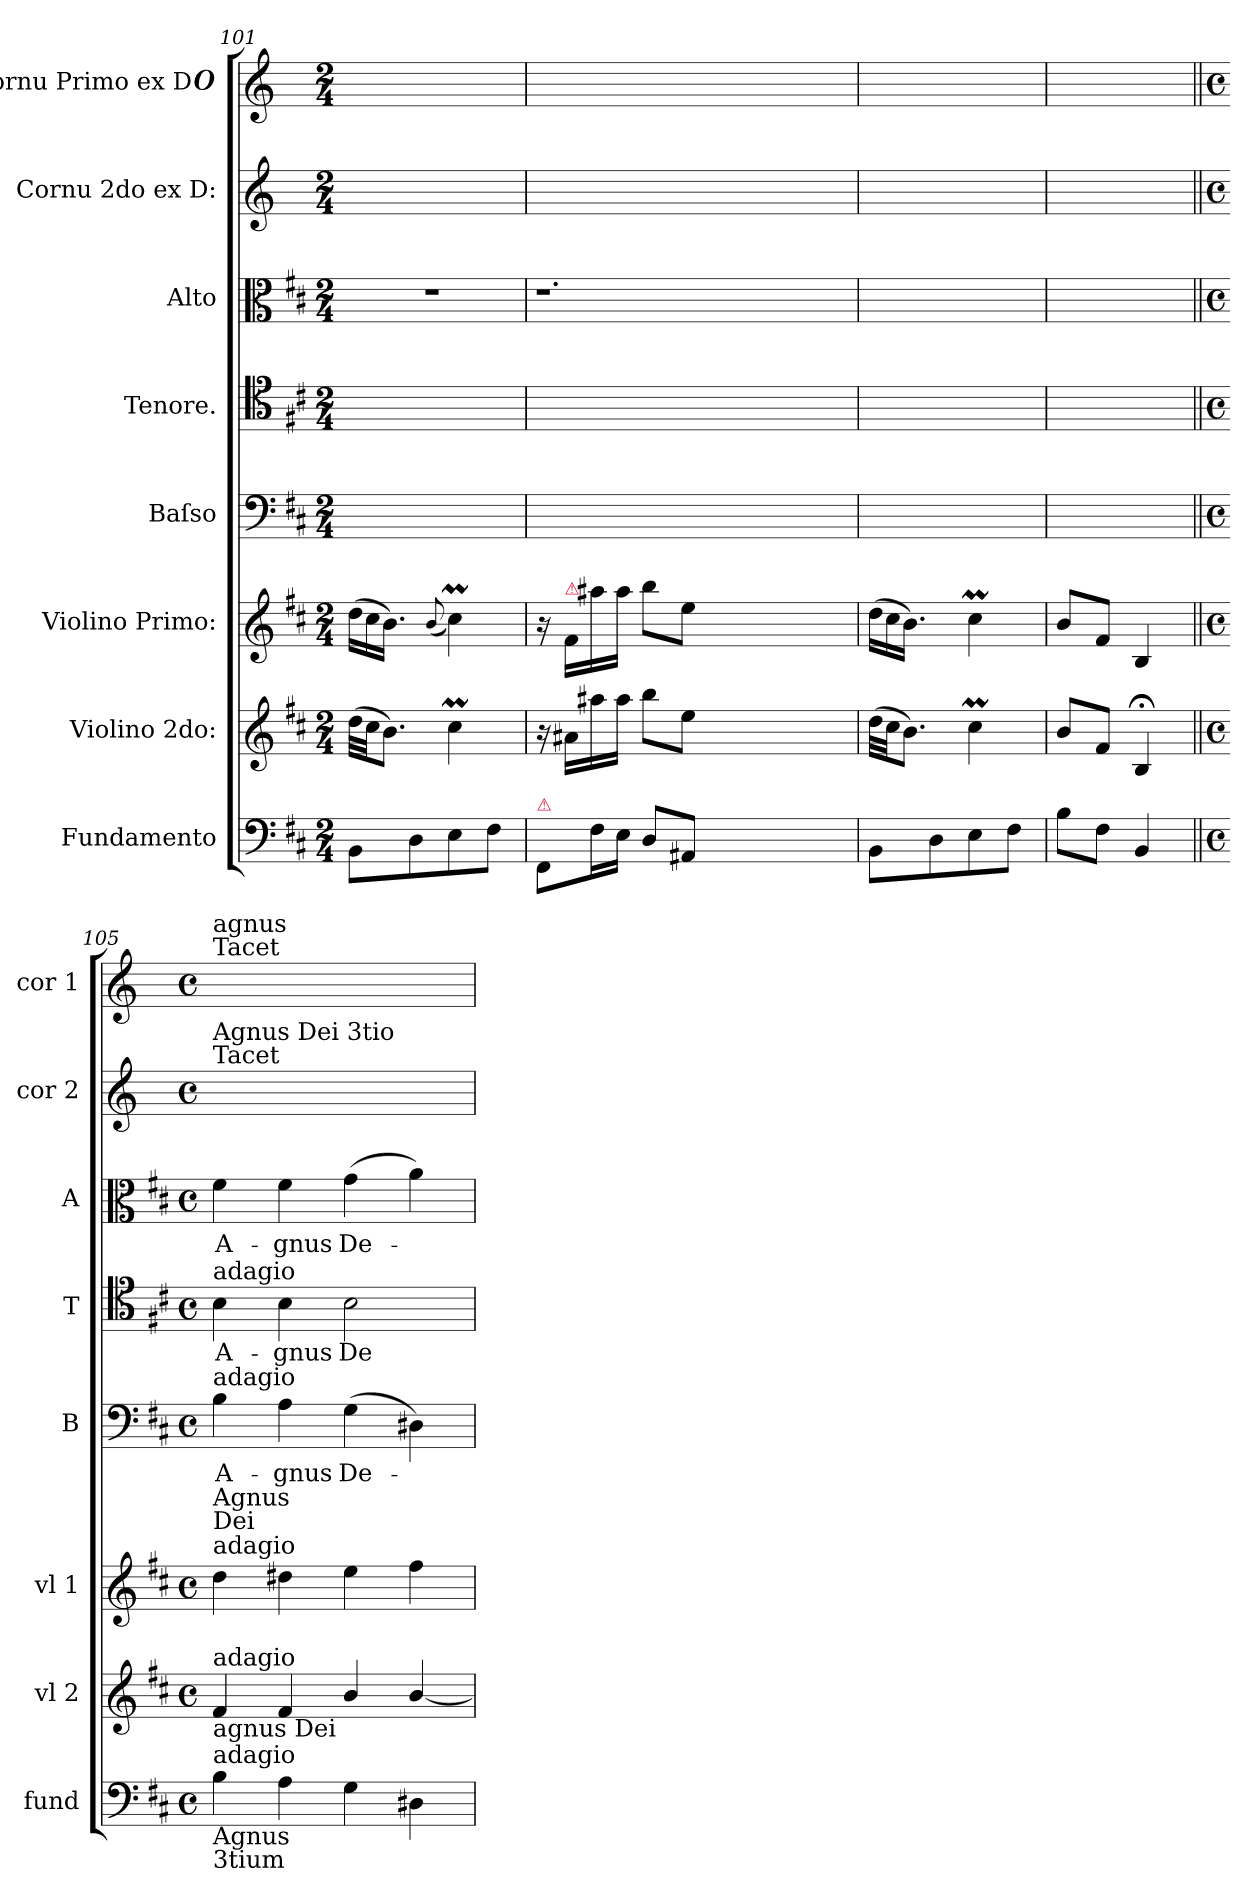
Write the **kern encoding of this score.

**kern	**dynam	**kern	**dynam	**kern	**kern	**text	**kern	**text	**kern	**text	**kern	**kern
*part8	*part8	*part7	*part7	*part6	*part5	*part5	*part4	*part4	*part3	*part3	*part2	*part1
*staff8	*staff8	*staff7	*staff7	*staff6	*staff5	*staff5	*staff4	*staff4	*staff3	*staff3	*staff2	*staff1
*I"Fundamento	*	*I"Violino 2do:	*	*I"Violino Primo:	*I"Baſso	*	*I"Tenore.	*	*I"Alto	*	*I"Cornu 2do ex D:	*I"Cornu Primo ex D#
*I'fund	*	*I'vl 2	*	*I'vl 1	*I'B	*	*I'T	*	*I'A	*	*I'cor 2	*I'cor 1
*clefF4	*	*clefG2	*	*clefG2	*clefF4	*	*clefC4	*	*clefC3	*	*clefG2	*clefG2
*	*	*	*	*	*	*	*	*	*	*	*ITrd6c10	*ITrd6c10
*k[f#c#]	*	*k[f#c#]	*	*k[f#c#]	*k[f#c#]	*	*k[f#c#]	*	*k[f#c#]	*	*k[f#c#]	*k[f#c#]
*M2/4	*	*M2/4	*	*M2/4	*M2/4	*	*M2/4	*	*M2/4	*	*M2/4	*M2/4
=101	=101	=101	=101	=101	=101	=101	=101	=101	=101	=101	=101	=101
!	!	!	!LO:DY:b	!LO:N:vis=16	!	!	!	!	!	!	!	!
8BB\L	.	(32dd\LLL	for	(32dd\LL	2ryy	.	2ryy	.	2r	.	2ryy	2ryy
!	!	!	!	!LO:N:vis=16	!	!	!	!	!	!	!	!
.	.	32cc#\JJ	.	32cc#\	.	.	.	.	.	.	.	.
!	!	!	!	!LO:N:vis=16.	!	!	!	!	!	!	!	!
.	.	8.b\J)	.	8.b\JJ)	.	.	.	.	.	.	.	.
8D\	.	.	.	.	.	.	.	.	.	.	.	.
.	.	.	.	(8qqb/	.	.	.	.	.	.	.	.
8E\	.	4cc#m\	.	4cc#m\)	.	.	.	.	.	.	.	.
8F#\J	.	.	.	.	.	.	.	.	.	.	.	.
=102	=102	=102	=102	=102	=102	=102	=102	=102	=102	=102	=102	=102
!LO:TX:a:color=crimson:t=⚠	!	!	!	!	!	!	!	!	!	!	!	!
!	!LO:DY:a	!	!	!	!	!	!	!	!	!	!	!
8FF#/L	pia	16r	.	16r	2ryy	.	2ryy	.	1.r	.	2ryy	2ryy
!	!	!	!	!LO:TX:a:color=crimson:t=⚠	!	!	!	!	!	!	!	!
.	.	16a#X\LL	.	16f#/LL	.	.	.	.	.	.	.	.
!	!	!	!LO:DY:b	!	!	!	!	!	!	!	!	!
16F#\L	.	16aa#X\	pia	16aa#X\	.	.	.	.	.	.	.	.
16E\JJ	.	16aa#\JJ	.	16aa#\JJ	.	.	.	.	.	.	.	.
8D/L	.	8bb\L	.	8bb\L	.	.	.	.	.	.	.	.
8AA#X/J	.	8ee\J	.	8ee\J	.	.	.	.	.	.	.	.
1ryy	.	1ryy	.	1ryy	1ryy	.	1ryy	.	.	.	1ryy	1ryy
=103	=103	=103	=103	=103	=103	=103	=103	=103	=103	=103	=103	=103
!	!	!	!	!LO:N:vis=16	!	!	!	!	!	!	!	!
8BB\L	.	(32dd\LLL	.	(32dd\LL	2ryy	.	2ryy	.	2ryy	.	2ryy	2ryy
!	!	!	!	!LO:N:vis=16	!	!	!	!	!	!	!	!
.	.	32cc#\JJ	.	32cc#\	.	.	.	.	.	.	.	.
!	!	!	!	!LO:N:vis=16.	!	!	!	!	!	!	!	!
.	.	8.b\J)	.	8.b\JJ)	.	.	.	.	.	.	.	.
!	!LO:DY:a	!	!	!	!	!	!	!	!	!	!	!
8D\	for	.	.	.	.	.	.	.	.	.	.	.
8E\	.	4cc#m\	.	4cc#m\	.	.	.	.	.	.	.	.
8F#\J	.	.	.	.	.	.	.	.	.	.	.	.
=104	=104	=104	=104	=104	=104	=104	=104	=104	=104	=104	=104	=104
8B\L	.	8b/L	.	8b/L	2ryy	.	2ryy	.	2ryy	.	2ryy	2ryy
8F#\J	.	8f#/J	.	8f#/J	.	.	.	.	.	.	.	.
4BB/	.	4B;</	.	4B/	.	.	.	.	.	.	.	.
=105||	=105||	=105||	=105||	=105||	=105||	=105||	=105||	=105||	=105||	=105||	=105||	=105||
*M4/4	*	*M4/4	*	*M4/4	*M4/4	*	*M4/4	*	*M4/4	*	*M4/4	*M4/4
*met(c)	*	*met(c)	*	*met(c)	*met(c)	*	*met(c)	*	*met(c)	*	*met(c)	*met(c)
!	!	!	!	!	!	!	!	!	!	!	!	!LO:TX:a:t=agnus \nTacet
!	!	!	!	!	!	!	!	!	!	!	!LO:TX:a:t=Agnus Dei 3tio \nTacet	!
!	!	!	!	!	!	!	!LO:TX:a:t=adagio	!	!	!	!	!
!	!	!	!	!	!LO:TX:a:t=adagio	!	!	!	!	!	!	!
!	!	!	!	!LO:TX:a:t=adagio	!	!	!	!	!	!	!	!
!	!	!	!	!LO:TX:a:t=Agnus \nDei	!	!	!	!	!	!	!	!
!	!	!LO:TX:b:t=agnus Dei	!	!	!	!	!	!	!	!	!	!
!	!	!LO:TX:a:t=adagio	!	!	!	!	!	!	!	!	!	!
!LO:TX:b:t=Agnus\n3tium	!	!	!	!	!	!	!	!	!	!	!	!
!LO:TX:a:t=adagio	!	!	!	!	!	!	!	!	!	!	!	!
4B\	.	4f#/	.	4dd\	4B\	A-	4B\	A-	4f#\	A-	1ryy	1ryy
4A\	.	4f#/	.	4dd#X\	4A\	-gnus	4B\	-gnus	4f#\	-gnus	.	.
4G\	.	4b/	.	4ee\	(4G\	De-	2B\	De-	(4g\	De-	.	.
4D#X\	.	[4b/	.	4ff#\	4D#X\)	.	.	.	4a\)	.	.	.
=	=	=	=	=	=	=	=	=	=	=	=	=
*-	*-	*-	*-	*-	*-	*-	*-	*-	*-	*-	*-	*-
